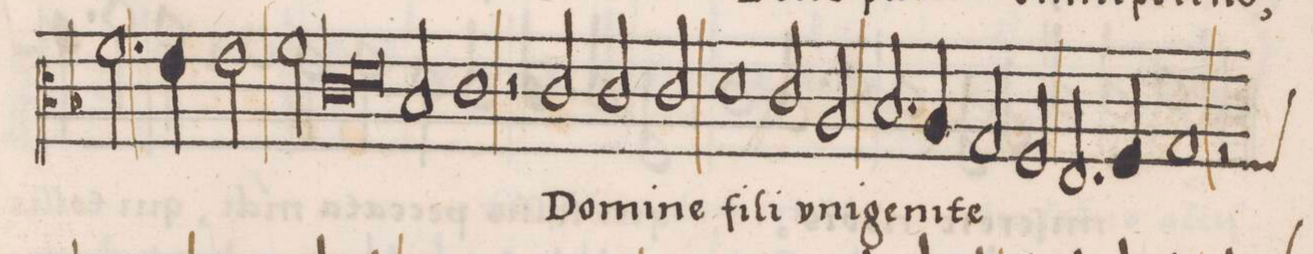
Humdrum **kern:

**kern	**text
*I"ALTVS	*
*clefC3	*
*k[b-]	*
*met(C|)	*
*M2/1	*
2.f\	.
4e\	.
2e\	.
=40-	=40-
2f\	.
*lig	*
1c\	.
1d/	.
*Xlig	*
=41-	=41-
2B-/	.
1c\	.
=42-	=42-
2r	.
2c/	Do-
2c/	-mi-
2c/	-ne
=43-	=43-
1d\	fi-
2c/	-li
2A/	v-
=44-	=44-
2.B-/	-ni-
4A/	-ge-
2G/	-ni-
2F/	-te
=45-	=45-
2.E/	.
4F/	.
1G/	.
=46-	=46-
*custos:F	*
2r	.
*-	*-
